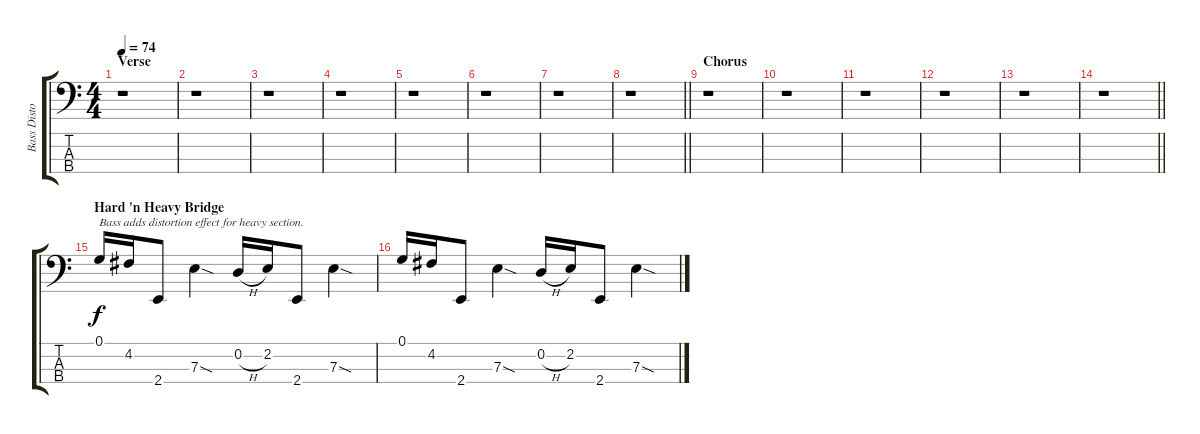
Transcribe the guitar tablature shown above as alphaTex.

\track ("Bass Distortion Effect" "Bass Disto") {instrument distortionguitar}
\staff {score tabs}
\tuning (G2 D2 A1 D1) {hide}
\ts (4 4)
\section ("" "Verse")
\tempo 74
\clef f4
\ks c
r.1{dy f} |
r.1 |
r.1 |
r.1 |
r.1 |
r.1 |
r.1 |
\barLineRight lightlight
r.1 |
\section ("" "Chorus")
r.1 |
r.1 |
r.1 |
r.1 |
r.1 |
\barLineRight lightlight
r.1 |
\section ("" "Hard 'n Heavy Bridge")
0.1.16{txt "Bass adds distortion effect for heavy section."} 4.2.16 2.4.8 7.3{sod}.4 0.2{h}.16 2.2.16 2.4.8 7.3{sod}.4 |
0.1.16 4.2.16 2.4.8 7.3{sod}.4 0.2{h}.16 2.2.16 2.4.8 7.3{sod}.4
